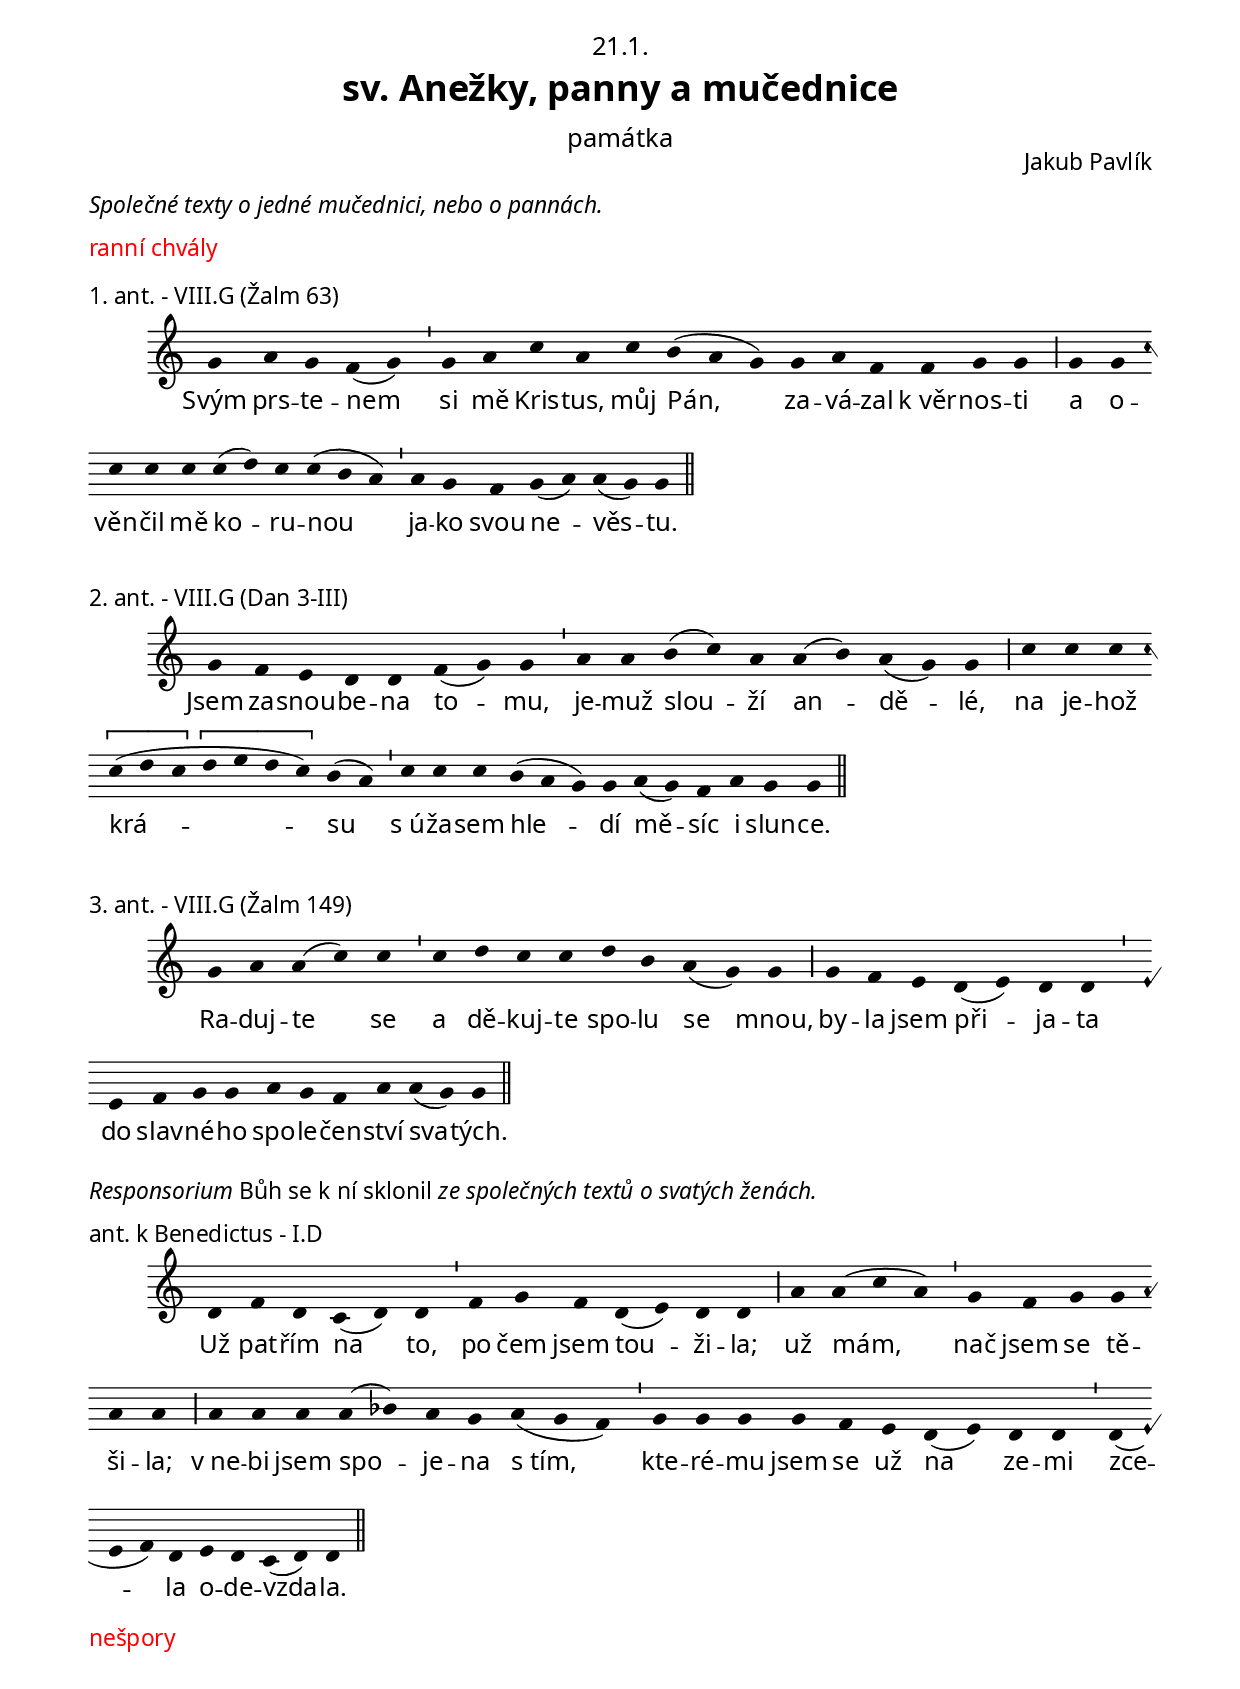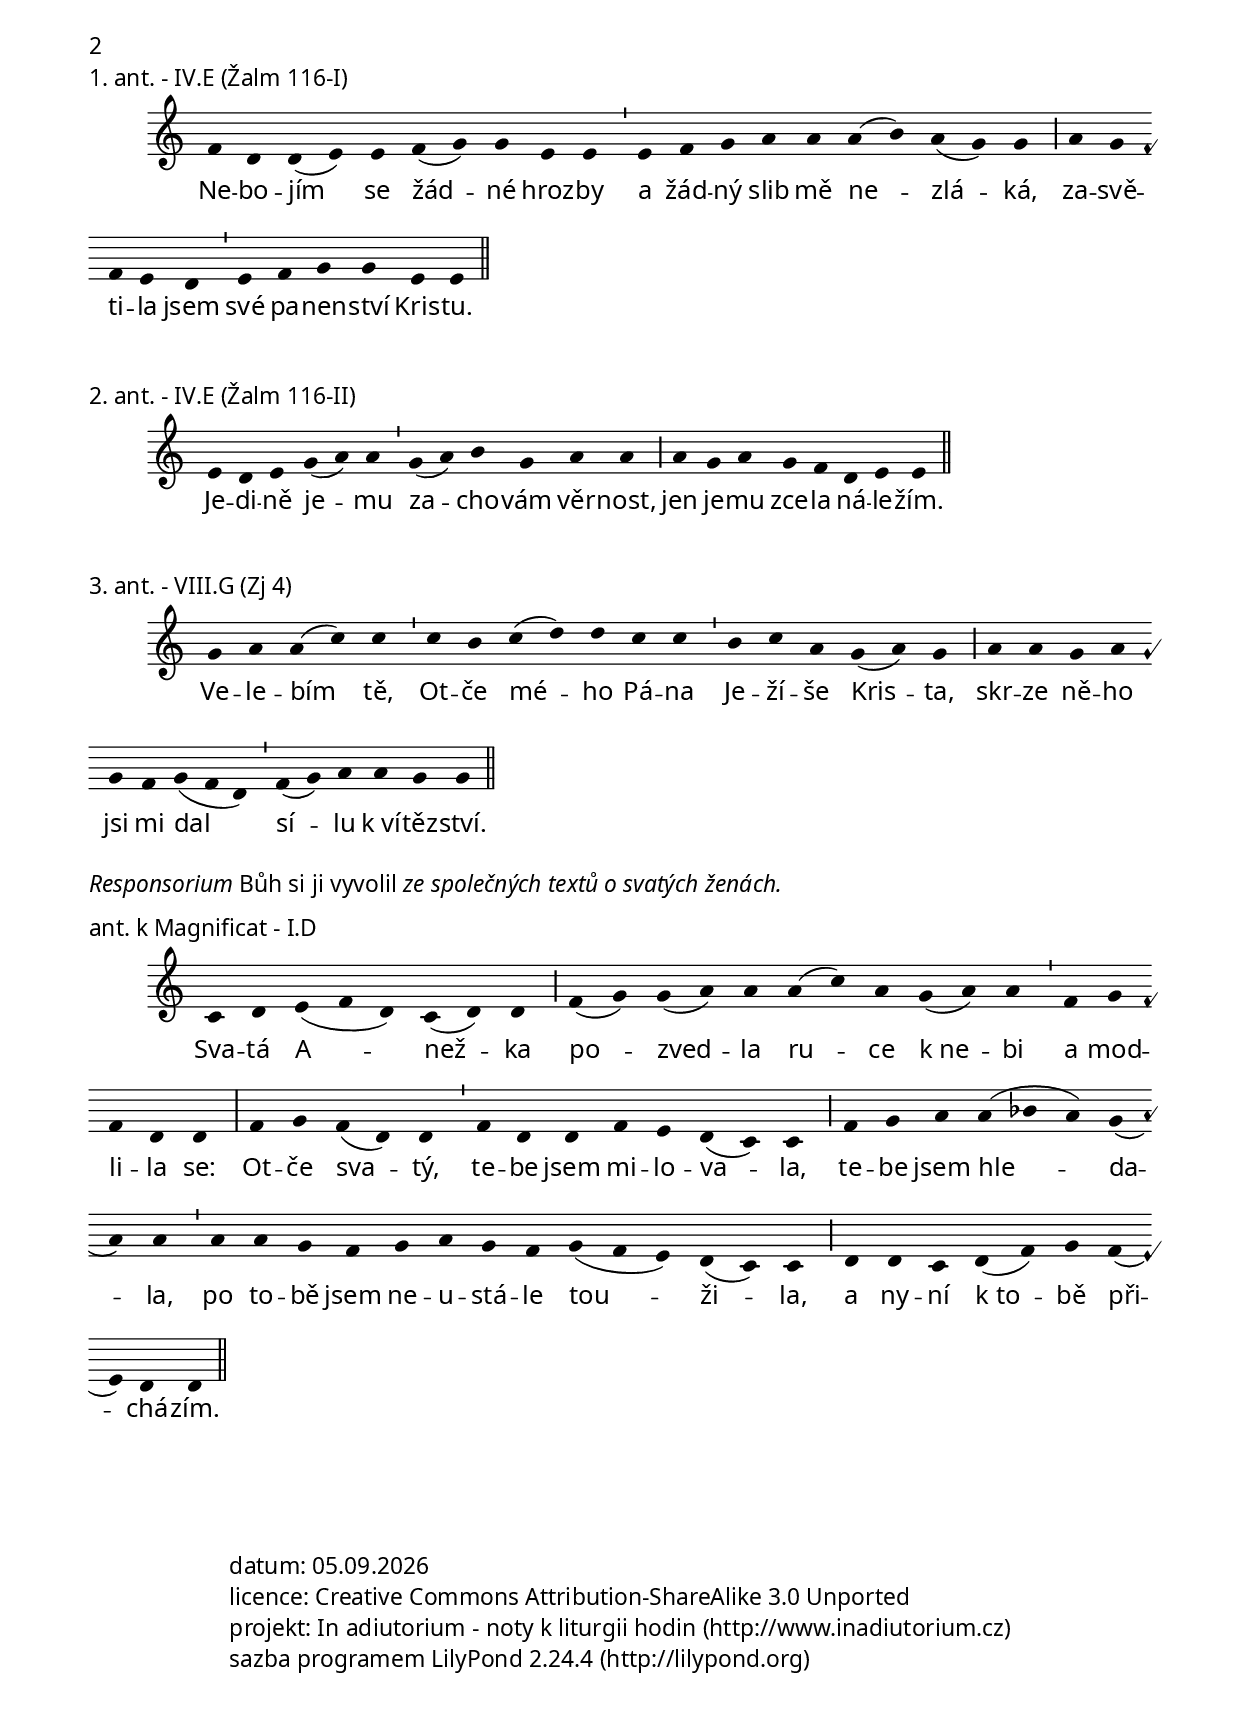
\version "2.15.40"

\include "../spolecne.ly"
\include "../dilyresponsorii.ly"

\header {
  title = \markup\titleSvatek
            "sv. Anežky, panny a mučednice"
            památka
            21.1.
  composer = "Jakub Pavlík"
}

\markup\communia #'(#:mucednice #:panna)

\markup {\nadpisHodinka {"ranní chvály"}}

\score {
  \relative c'' {
    \choralniRezim
    g4 a g f( g) \barMin
    g a c a c b( a g) g a f f g g \barMaior
    g g c c c c( d) c c( b a) \barMin
    a g f g( a) a( g) g \barFinalis
  }
  \addlyrics {
    Svým prs -- te -- nem
    si mě Kris -- tus, můj Pán, za -- vá -- zal k_věr -- nos -- ti
    a o -- věn -- čil mě ko -- ru -- nou
    ja -- ko svou ne -- věs -- tu.
  }
  \header {
    quid = "1. ant."
    modus = "VIII"
    differentia = "G"
    psalmus = "Žalm 63"
    id = "rch-a1"
    piece = \markup {\sestavTitulek}
  }
}

\score {
  \relative c'' {
    \choralniRezim
    g4 f e d d f( g) g \barMin
    a a b( c) a a( b) a( g) g \barMaior
    c c c \[ c( d c \] \[ d e d c) \] b( a) \barMin
    c c c b( a g) g a( g) f a g g \barFinalis
  }
  \addlyrics {
    Jsem za -- snou -- be -- na to -- mu,
    je -- muž slou -- ží an -- dě -- lé,
    na je -- hož krá -- su
    s_ú -- ža -- sem hle -- dí
    mě -- síc i slun -- ce.
  }
  \header {
    quid = "2. ant."
    modus = "VIII"
    differentia = "G"
    psalmus = "Dan 3-III"
    id = "rch-a2"
    piece = \markup {\sestavTitulek}
  }
}

\score {
  \relative c'' {
    \choralniRezim
    g4 a a( c) c \barMin
    c d c c d b a( g) g \barMaior
    g f e d( e) d d \barMin
    e f g g a g f a a( g) g \barFinalis
  }
  \addlyrics {
    Ra -- duj -- te se
    a dě -- kuj -- te spo -- lu se mnou,
    by -- la jsem při -- ja -- ta
    do slav -- né -- ho spo -- le -- čen -- ství sva -- tých.
  }
  \header {
    quid = "3. ant."
    modus = "VIII"
    differentia = "G"
    psalmus = "Žalm 149"
    id = "rch-a3"
    piece = \markup {\sestavTitulek}
  }
}

\markup\italic{
  Responsorium \upright{Bůh se k ní sklonil}
  ze společných textů o svatých ženách.
}

\score {
  \relative c' {
    \choralniRezim
    d4 f d c( d) d \barMin f g f d( e) d d \barMaior
    a' a( c a) \barMin g f g g a a \barMaior
    a a a a( bes) a g a( g f) \barMin
    g g g g f e d( e) d d \barMin
    d( e f) d e d c( d) d \barFinalis
  }
  \addlyrics {
    Už pat -- řím na to, po čem jsem tou -- ži -- la;
    už mám, nač jsem se tě -- ši -- la;
    v_ne -- bi jsem spo -- je -- na s_tím,
    kte -- ré -- mu jsem se už na ze -- mi zce -- la o -- de -- vzda -- la.
  }
  \header {
    quid = "ant. k Benedictus"
    modus = "I"
    differentia = "D"
    psalmus = ""
    id = "rch-aben"
    piece = \markup {\sestavTitulekBezZalmu}
  }
}

\markup {\nadpisHodinka {"nešpory"}}

\score {
  \relative c' {
    \choralniRezim
    f4 d d( e) e f( g) g e e \barMin
    e f g a a a( b) a( g) g \barMaior
    a g f e d \barMin e f g g e e \barFinalis
  }
  \addlyrics {
    Ne -- bo -- jím se žád -- né hroz -- by
    a žád -- ný slib mě ne -- zlá -- ká,
    za -- svě -- ti -- la jsem své pa -- nen -- ství Kris -- tu.
  }
  \header {
    quid = "1. ant."
    modus = "IV"
    differentia = "E"
    psalmus = "Žalm 116-I"
    placet = "3 nepříliš zpěvná - zvlášť ta stupnice ve druhé části"
    id = "ne-a1"
    piece = \markup {\sestavTitulek}
  }
}

\score {
  \relative c' {
    \choralniRezim
    e4 d e g( a) a \barMin g( a) b g a a \barMaior
    a g a g f d e e \barFinalis
  }
  \addlyrics {
    Je -- di -- ně je -- mu za -- cho -- vám věr -- nost,
    jen je -- mu zce -- la ná -- le -- žím.
  }
  \header {
    quid = "2. ant."
    modus = "IV"
    differentia = "E"
    psalmus = "Žalm 116-II"
    id = "ne-a2"
    piece = \markup {\sestavTitulek}
  }
}

\score {
  \relative c'' {
    \choralniRezim
    g4 a a( c) c \barMin
    c b c( d) d c c \barMin
    b c a g( a) g \barMaior
    a a g a g f g( f d) \barMin
    f( g) a a g g \barFinalis
  }
  \addlyrics {
    Ve -- le -- bím tě,
    Ot -- če mé -- ho Pá -- na
    Je -- ží -- še Kris -- ta,
    skr -- ze ně -- ho jsi mi dal
    sí -- lu k_ví -- těz -- ství.
  }
  \header {
    quid = "3. ant."
    modus = "VIII"
    differentia = "G"
    psalmus = "Zj 4"
    id = "ne-a3"
    piece = \markup {\sestavTitulek}
  }
}

\markup\italic{
  Responsorium \upright{Bůh si ji vyvolil}
  ze společných textů o svatých ženách.
}

\score {
  \relative c' {
    \choralniRezim
    c4 d e( f d) c( d) d \barMaior
    f( g) g( a) a a( c) a g( a) a \barMin
    f g f d d \barMax

    f4 g f( d) d \barMin
    f d d f e d( c) c \barMaior
    f g a a( bes a) g( a) a \barMin
    a a g f g a g f g( f e) d( c) c \barMaior
    d d c d( f) g f( e) d d \barFinalis
  }
  \addlyrics {
    Sva -- tá A -- než -- ka
    po -- zved -- la ru -- ce k_ne -- bi
    a mod -- li -- la se:
    Ot -- če sva -- tý, te -- be jsem mi -- lo -- va -- la,
    te -- be jsem hle -- da -- la,
    po to -- bě jsem ne -- u -- stá -- le tou -- ži -- la,
    a ny -- ní k_to -- bě při -- chá -- zím.
  }
  \header {
    quid = "ant. k Magnificat"
    modus = "I"
    differentia = "D"
    psalmus = ""
    id = "ne-amag"
    piece = \markup {\sestavTitulekBezZalmu}
  }
}